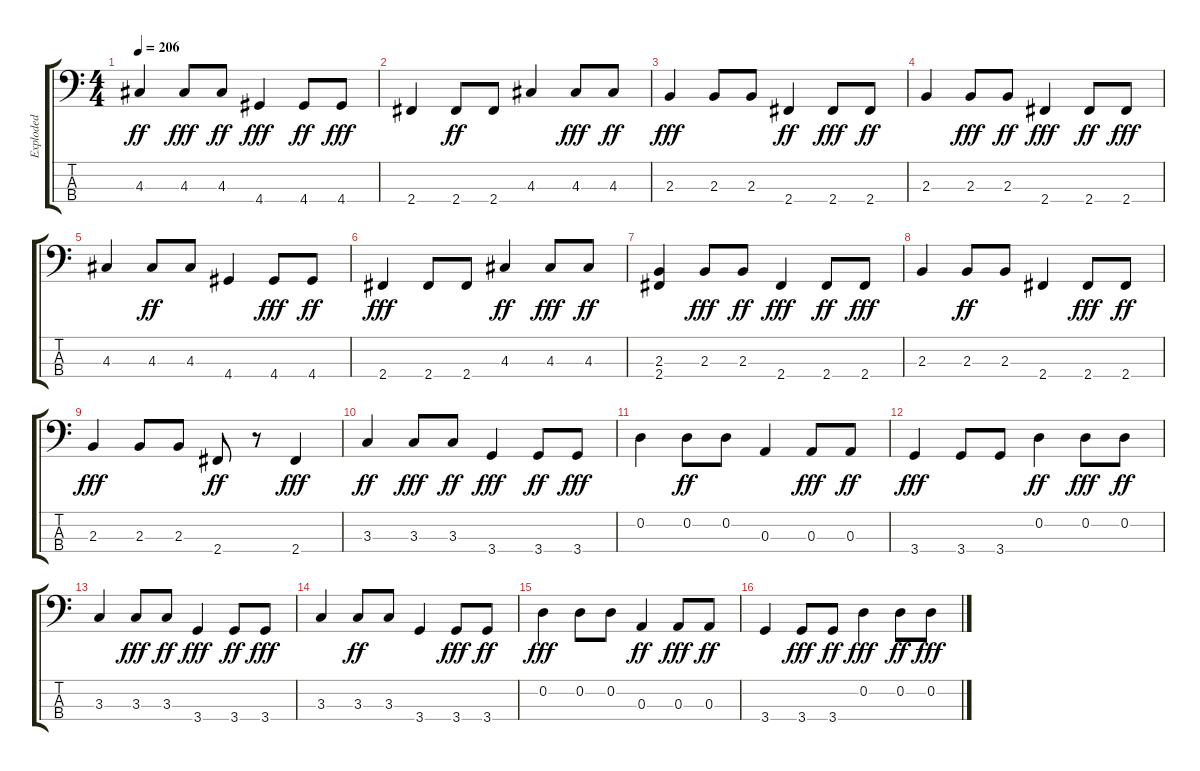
\track ("Exploded" "Exploded") {instrument electricbassfinger}
\staff {score tabs}
\tuning (G2 D2 A1 E1) {hide}
\ts (4 4)
\tempo 206
\clef f4
\ks c
4.3.4{dy ff} 4.3.8{dy fff} 4.3.8{dy ff} 4.4.4{dy fff} 4.4.8{dy ff} 4.4.8{dy fff} |
2.4.4 2.4.8{dy ff} 2.4.8 4.3.4 4.3.8{dy fff} 4.3.8{dy ff} |
2.3.4{dy fff} 2.3.8 2.3.8 2.4.4{dy ff} 2.4.8{dy fff} 2.4.8{dy ff} |
2.3.4 2.3.8{dy fff} 2.3.8{dy ff} 2.4.4{dy fff} 2.4.8{dy ff} 2.4.8{dy fff} |
4.3.4 4.3.8{dy ff} 4.3.8 4.4.4 4.4.8{dy fff} 4.4.8{dy ff} |
2.4.4{dy fff} 2.4.8 2.4.8 4.3.4{dy ff} 4.3.8{dy fff} 4.3.8{dy ff} |
(2.3 2.4).4 2.3.8{dy fff} 2.3.8{dy ff} 2.4.4{dy fff} 2.4.8{dy ff} 2.4.8{dy fff} |
2.3.4 2.3.8{dy ff} 2.3.8 2.4.4 2.4.8{dy fff} 2.4.8{dy ff} |
2.3.4{dy fff} 2.3.8 2.3.8 2.4.8{dy ff} r.8 2.4.4{dy fff} |
3.3.4{dy ff} 3.3.8{dy fff} 3.3.8{dy ff} 3.4.4{dy fff} 3.4.8{dy ff} 3.4.8{dy fff} |
0.2.4 0.2.8{dy ff} 0.2.8 0.3.4 0.3.8{dy fff} 0.3.8{dy ff} |
3.4.4{dy fff} 3.4.8 3.4.8 0.2.4{dy ff} 0.2.8{dy fff} 0.2.8{dy ff} |
3.3.4 3.3.8{dy fff} 3.3.8{dy ff} 3.4.4{dy fff} 3.4.8{dy ff} 3.4.8{dy fff} |
3.3.4 3.3.8{dy ff} 3.3.8 3.4.4 3.4.8{dy fff} 3.4.8{dy ff} |
0.2.4{dy fff} 0.2.8 0.2.8 0.3.4{dy ff} 0.3.8{dy fff} 0.3.8{dy ff} |
3.4.4 3.4.8{dy fff} 3.4.8{dy ff} 0.2.4{dy fff} 0.2.8{dy ff} 0.2.8{dy fff}
